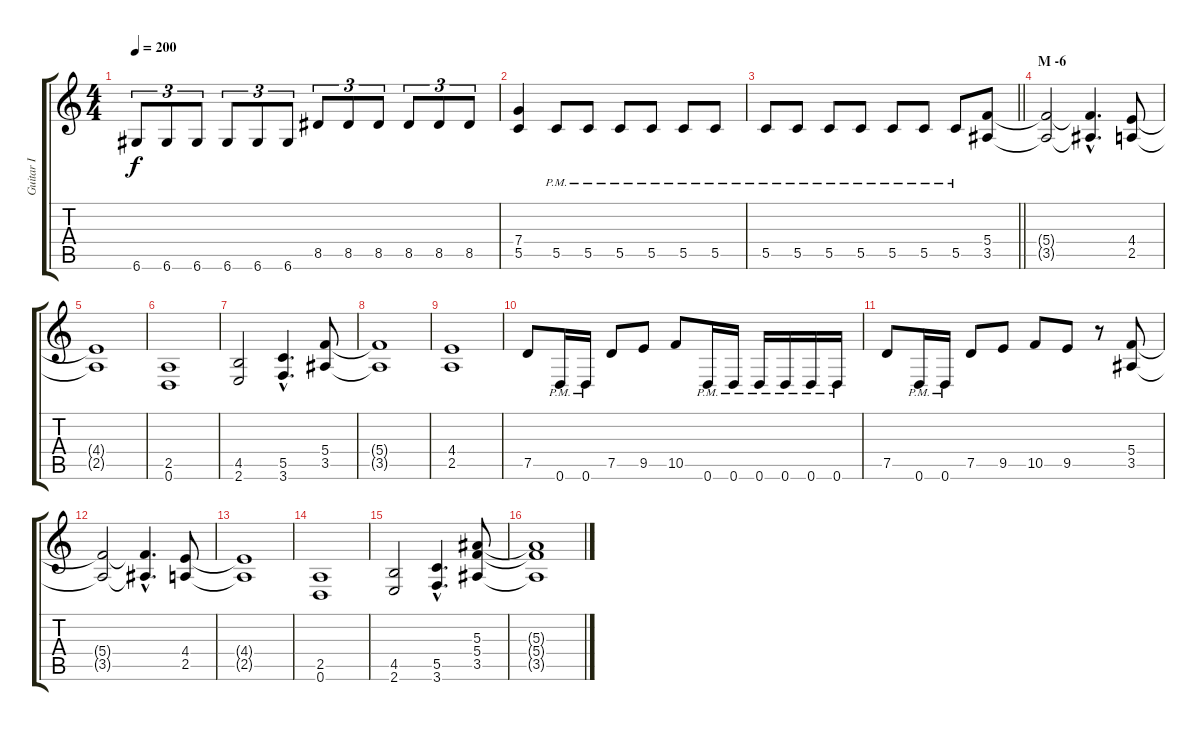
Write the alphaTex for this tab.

\track ("Guitar I" "Guitar I") {instrument distortionguitar}
\staff {score tabs}
\tuning (D4 A3 F3 C3 G2 D2) {hide}
\ts (4 4)
\tempo 200
\clef g2
\ks c
6.6.8{tu (3 2) dy f} 6.6.8{tu (3 2)} 6.6.8{tu (3 2)} 6.6.8{tu (3 2)} 6.6.8{tu (3 2)} 6.6.8{tu (3 2)} 8.5.8{tu (3 2)} 8.5.8{tu (3 2)} 8.5.8{tu (3 2)} 8.5.8{tu (3 2)} 8.5.8{tu (3 2)} 8.5.8{tu (3 2)} |
(7.4 5.5).4 5.5{pm}.8 5.5{pm}.8 5.5{pm}.8 5.5{pm}.8 5.5{pm}.8 5.5{pm}.8 |
\barLineRight lightlight
5.5{pm}.8 5.5{pm}.8 5.5{pm}.8 5.5{pm}.8 5.5{pm}.8 5.5{pm}.8 5.5{pm}.8 (5.4 3.5).8 |
\section ("" "M -6")
(5.4{t} 3.5{t}).2 (5.4{hac t} 3.5{hac t}).4{d} (4.4 2.5).8 |
(4.4{t} 2.5{t}).1 |
(2.5 0.6).1 |
(4.5 2.6).2 (5.5{hac} 3.6{hac}).4{d} (5.4 3.5).8 |
(5.4{t} 3.5{t}).1 |
(4.4 2.5).1 |
7.5.8 0.6{pm}.16 0.6{pm}.16 7.5.8 9.5.8 10.5.8 0.6{pm}.16 0.6{pm}.16 0.6{pm}.16 0.6{pm}.16 0.6{pm}.16 0.6{pm}.16 |
7.5.8 0.6{pm}.16 0.6{pm}.16 7.5.8 9.5.8 10.5.8 9.5.8 r.8 (5.4 3.5).8 |
(5.4{t} 3.5{t}).2 (5.4{hac t} 3.5{hac t}).4{d} (4.4 2.5).8 |
(4.4{t} 2.5{t}).1 |
(2.5 0.6).1 |
(4.5 2.6).2 (5.5{hac} 3.6{hac}).4{d} (5.3 5.4 3.5).8 |
(5.3{t} 5.4{t} 3.5{t}).1
